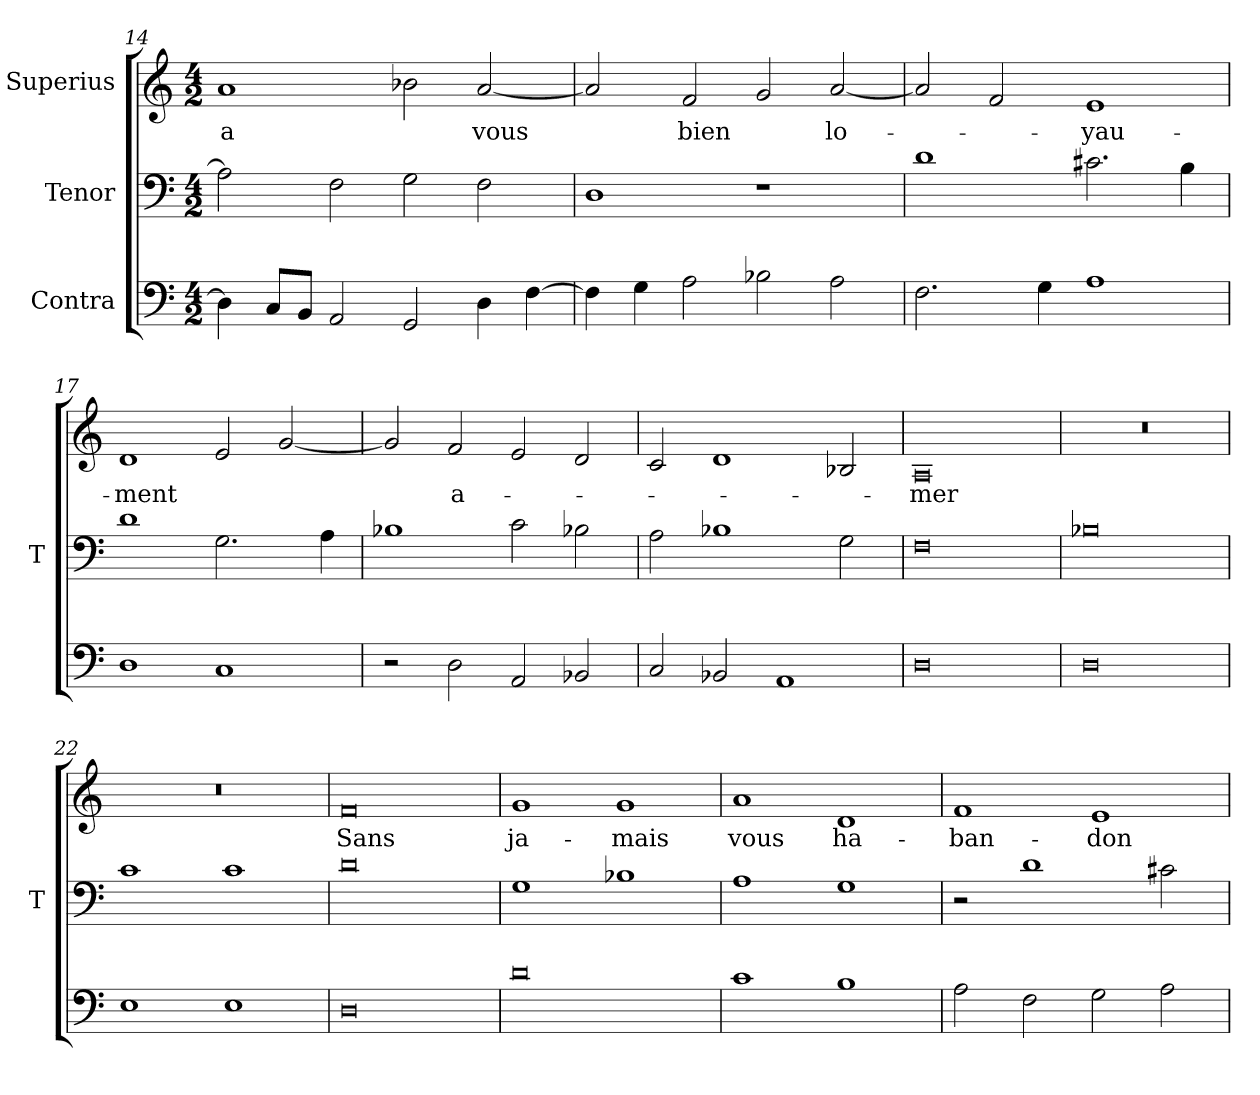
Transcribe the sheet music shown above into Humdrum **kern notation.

**kern	**kern	**kern	**text
*part3	*part2	*part1	*part1
*staff3	*staff2	*staff1	*staff1
*I"Contra	*I"Tenor	*I"Superius	*
*	*I'T	*	*
*clefF4	*clefF4	*clefG2	*
*M4/2	*M4/2	*M4/2	*
=14	=14	=14	=14
4D]	2A]	1a	-a
8C/L	.	.	.
8BB/J	.	.	.
2AA	2F	.	.
2GG	2G	2b-X	.
4D	2F	[2a	-vous
[4F	.	.	.
=15	=15	=15	=15
4F]	1D	2a]	.
4G	.	.	.
2A	.	2f	-bien
2B-X	1r	2g	.
2A	.	[2a	lo-
=16	=16	=16	=16
2.F	1d	2a]	.
.	.	2f	.
4G	.	.	.
1A	2.c#X	1e	-yau-
.	4B	.	.
=17	=17	=17	=17
1D	1d	1d	-ment
1C	2.G	2e	.
.	.	[2g	.
.	4A	.	.
=18	=18	=18	=18
2r	1B-X	2g]	.
2D	.	2f	a-
2AA	2c	2e	.
2BB-X	2B-X	2d	.
=19	=19	=19	=19
2C	2A	2c	.
2BB-X	1B-X	1d	.
1AA	.	.	.
.	2G	2B-X	.
=20	=20	=20	=20
0D	0F	0A	-mer
=21	=21	=21	=21
0D	0B-X	0r	.
=22	=22	=22	=22
1E	1c	0r	.
1E	1c	.	.
=23	=23	=23	=23
0D	0d	0f	-Sans
=24	=24	=24	=24
0d	1G	1g	ja-
.	1B-X	1g	-mais
=25	=25	=25	=25
1c	1A	1a	-vous
1B	1G	1d	ha-
=26	=26	=26	=26
2A	2r	1f	-ban-
2F	1d	.	.
2G	.	1e	-don-
2A	2c#X	.	.
=	=	=	=
*-	*-	*-	*-
